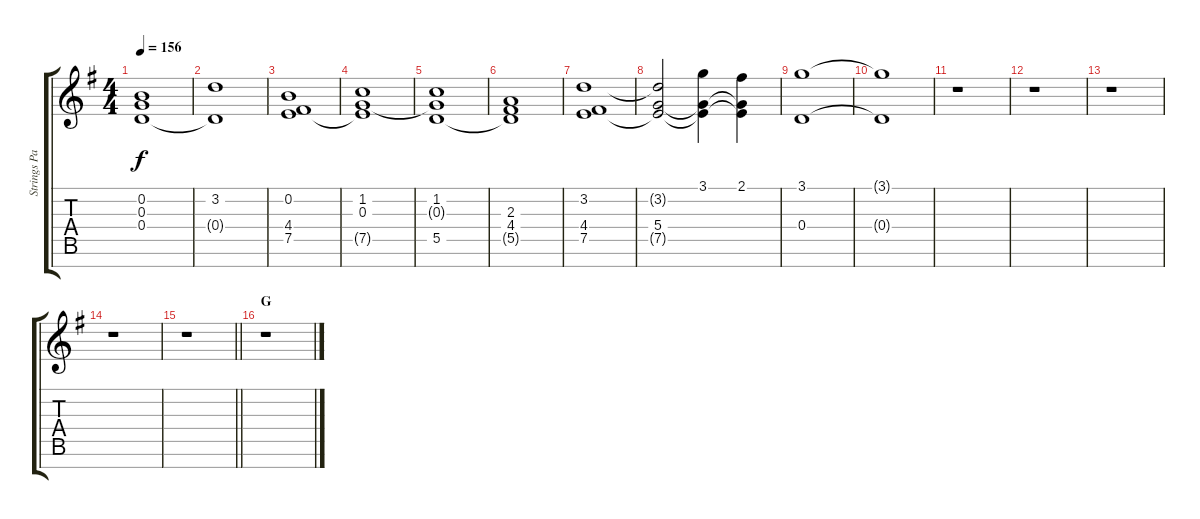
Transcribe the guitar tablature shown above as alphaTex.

\track ("Strings Pad I" "Strings Pa") {instrument stringensemble1}
\staff {score tabs}
\tuning (E5 B4 G4 D4 A3 E3 B2) {hide}
\ts (4 4)
\tempo 156
\clef g2
\ks g
(0.2 0.3{t} 0.4).1{dy f} |
(3.2 0.4{t}).1 |
(0.2 4.4 7.5).1 |
(1.2 0.3 7.5{t}).1 |
(1.2 0.3{t} 5.5).1 |
(2.3 4.4 5.5{t}).1 |
(3.2 4.4 7.5).1 |
(3.2{t} 5.4 7.5{t}).2 (3.1 5.4{t} 7.5{t}).4 (2.1 5.4{t} 7.5{t}).4 |
(3.1 0.4).1 |
(3.1{t} 0.4{t}).1 |
r.1 |
r.1 |
r.1 |
r.1 |
\barLineRight lightlight
r.1 |
\section ("" "G")
r.1
